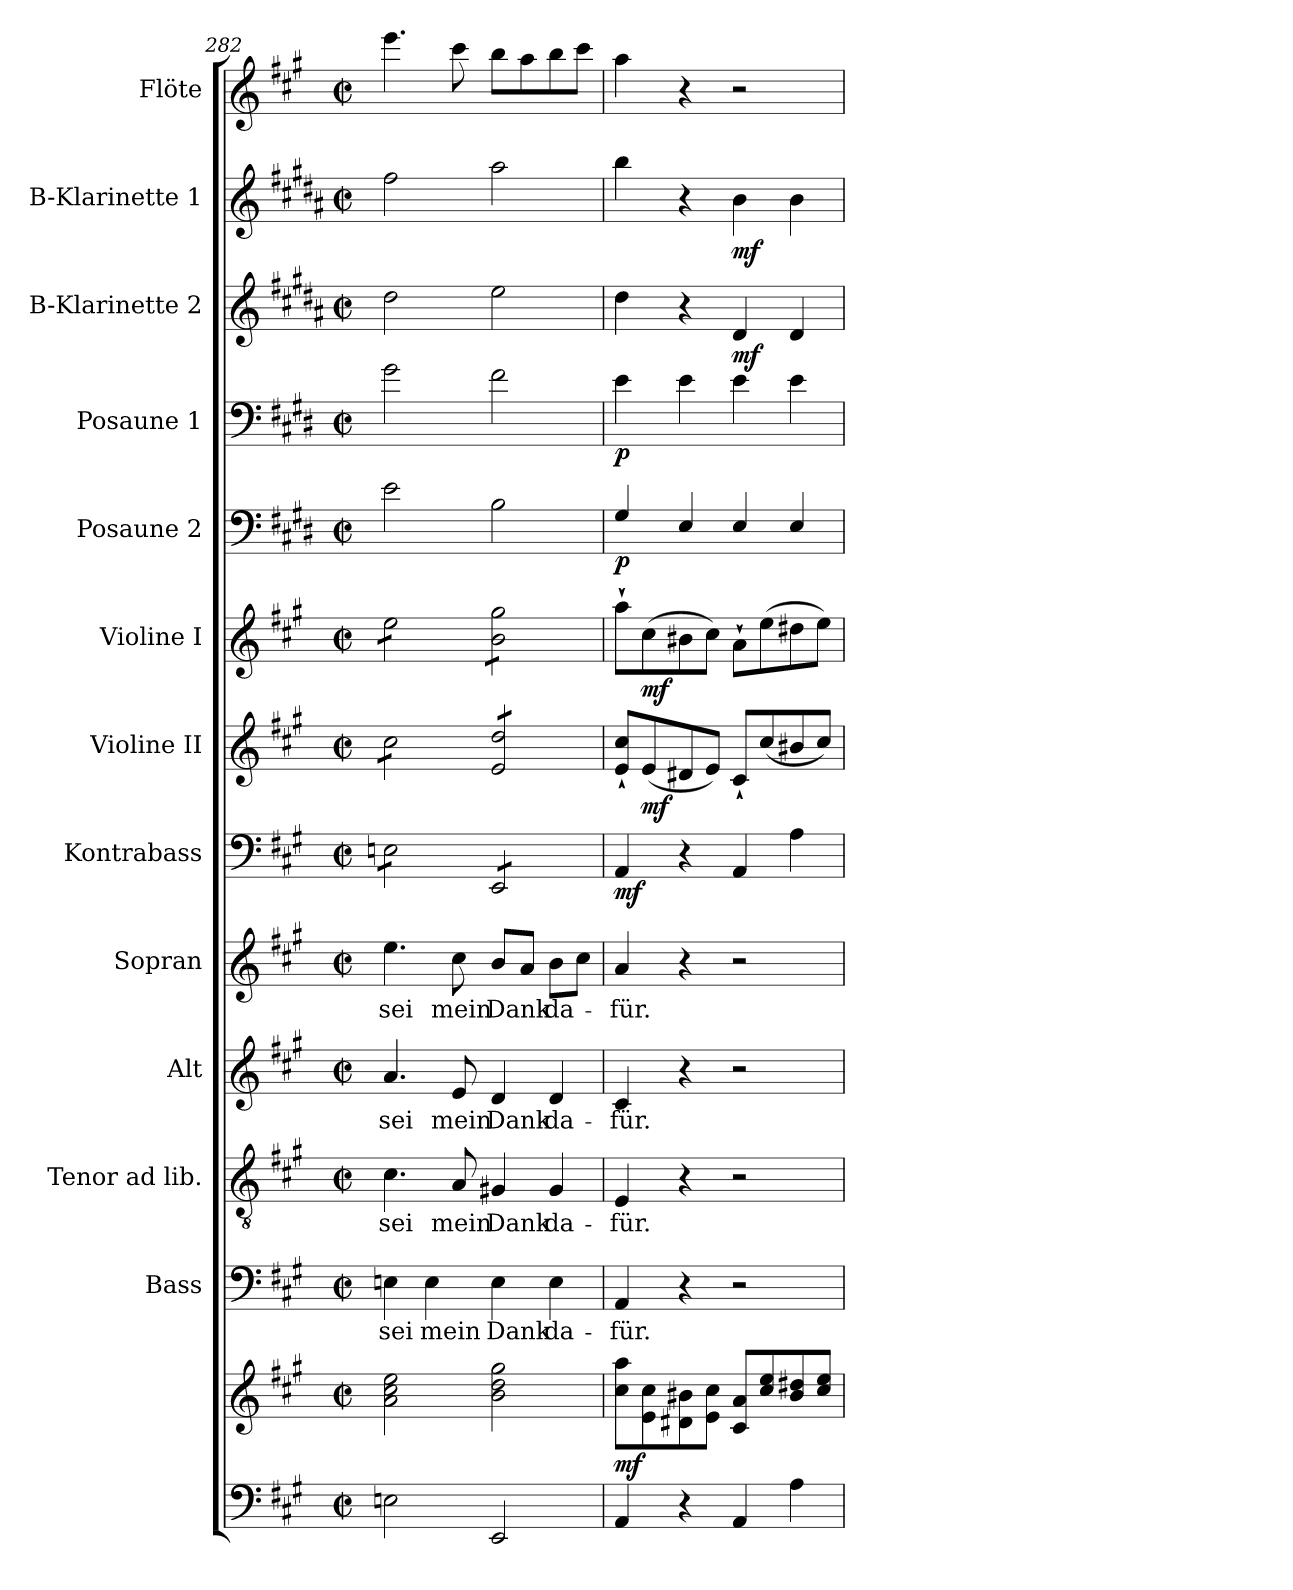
**kern	**kern	**dynam	**kern	**text	**kern	**text	**kern	**text	**kern	**text	**kern	**dynam	**kern	**dynam	**kern	**dynam	**kern	**dynam	**kern	**dynam	**kern	**dynam	**kern	**dynam	**kern
*part13	*part13	*part13	*part12	*part12	*part11	*part11	*part10	*part10	*part9	*part9	*part8	*part8	*part7	*part7	*part6	*part6	*part5	*part5	*part4	*part4	*part3	*part3	*part2	*part2	*part1
*staff14	*staff13	*staff13/14	*staff12	*staff12	*staff11	*staff11	*staff10	*staff10	*staff9	*staff9	*staff8	*staff8	*staff7	*staff7	*staff6	*staff6	*staff5	*staff5	*staff4	*staff4	*staff3	*staff3	*staff2	*staff2	*staff1
*	*	*	*I"Bass	*	*I"Tenor ad lib.	*	*I"Alt	*	*I"Sopran	*	*I"Kontrabass	*	*I"Violine II	*	*I"Violine I	*	*I"Posaune 2	*	*I"Posaune 1	*	*I"B-Klarinette 2	*	*I"B-Klarinette 1	*	*I"Flöte
*	*	*	*I'B.	*	*I'T.	*	*I'A.	*	*I'S.	*	*I'Kb.	*	*I'Vl. II	*	*I'Vl. I	*	*I'Pos 2	*	*I'Pos. 1	*	*I'B Kl. 2	*	*I'B Kl. 1	*	*I'Fl.
*clefF4	*clefG2	*	*clefF4	*	*clefGv2	*	*clefG2	*	*clefG2	*	*clefF4	*	*clefG2	*	*clefG2	*	*clefF4	*	*clefF4	*	*clefG2	*	*clefG2	*	*clefG2
*	*	*	*	*	*	*	*	*	*	*	*ITrd7c12	*	*	*	*	*	*ITrd4c7	*	*ITrd4c7	*	*ITrd1c2	*	*ITrd1c2	*	*
*k[f#c#g#]	*k[f#c#g#]	*	*k[f#c#g#]	*	*k[f#c#g#]	*	*k[f#c#g#]	*	*k[f#c#g#]	*	*k[f#c#g#]	*	*k[f#c#g#]	*	*k[f#c#g#]	*	*k[f#c#g#]	*	*k[f#c#g#]	*	*k[f#c#g#]	*	*k[f#c#g#]	*	*k[f#c#g#]
*A:	*A:	*	*A:	*	*A:	*	*A:	*	*A:	*	*A:	*	*A:	*	*A:	*	*A:	*	*A:	*	*A:	*	*A:	*	*A:
*M2/2	*M2/2	*	*M2/2	*	*M2/2	*	*M2/2	*	*M2/2	*	*M2/2	*	*M2/2	*	*M2/2	*	*M2/2	*	*M2/2	*	*M2/2	*	*M2/2	*	*M2/2
*met(c|)	*met(c|)	*	*met(c|)	*	*met(c|)	*	*met(c|)	*	*met(c|)	*	*met(c|)	*	*met(c|)	*	*met(c|)	*	*met(c|)	*	*met(c|)	*	*met(c|)	*	*met(c|)	*	*met(c|)
=282	=282	=282	=282	=282	=282	=282	=282	=282	=282	=282	=282	=282	=282	=282	=282	=282	=282	=282	=282	=282	=282	=282	=282	=282	=282
!	!	!	!	!LO:LY:b	!	!LO:LY:b	!	!LO:LY:b	!	!LO:LY:b	!	!	!	!	!	!	!	!	!	!	!	!	!	!	!
*	*	*	*	*	*	*	*	*	*	*	*tremolo	*	*	*	*	*	*	*	*	*	*	*	*	*	*
*	*	*	*	*	*	*	*	*	*	*	*	*	*tremolo	*	*	*	*	*	*	*	*	*	*	*	*
*	*	*	*	*	*	*	*	*	*	*	*	*	*	*	*tremolo	*	*	*	*	*	*	*	*	*	*
2En\	2a\ 2cc#\ 2ee\	.	4En\	sei	4.c#\	sei	4.a/	sei	4.ee\	sei	8EEn\L	.	8cc#\L	.	8ee\L	.	2A\	.	2c#\	.	2cc#\	.	2ee\	.	4.eee\
.	.	.	.	.	.	.	.	.	.	.	8EEn\	.	8cc#\	.	8ee\	.	.	.	.	.	.	.	.	.	.
!	!	!	!	!LO:LY:b	!	!	!	!	!	!	!	!	!	!	!	!	!	!	!	!	!	!	!	!	!
.	.	.	4E\	mein	.	.	.	.	.	.	8EEn\	.	8cc#\	.	8ee\	.	.	.	.	.	.	.	.	.	.
!	!	!	!	!	!	!LO:LY:b	!	!LO:LY:b	!	!LO:LY:b	!	!	!	!	!	!	!	!	!	!	!	!	!	!	!
.	.	.	.	.	8A/	mein	8e/	mein	8cc#\	mein	8EEn\J	.	8cc#\J	.	8ee\J	.	.	.	.	.	.	.	.	.	8ccc#\
!	!	!	!	!LO:LY:b	!	!LO:LY:b	!	!LO:LY:b	!	!LO:LY:b	!	!	!	!	!	!	!	!	!	!	!	!	!	!	!
2EE/	2b\ 2dd\ 2gg#\	.	4E\	Dank	4G#X/	Dank	4d/	Dank	8b/L	Dank	8EEE/L	.	8e/ 8dd/L	.	8b\ 8gg#\L	.	2E\	.	2B\	.	2dd\	.	2gg#\	.	8bb\L
.	.	.	.	.	.	.	.	.	8a/J	.	8EEE/	.	8e/ 8dd/	.	8b\ 8gg#\	.	.	.	.	.	.	.	.	.	8aa\
!	!	!	!	!LO:LY:b	!	!LO:LY:b	!	!LO:LY:b	!	!LO:LY:b	!	!	!	!	!	!	!	!	!	!	!	!	!	!	!
.	.	.	4E\	da-	4G#/	da-	4d/	da-	8b\L	da-	8EEE/	.	8e/ 8dd/	.	8b\ 8gg#\	.	.	.	.	.	.	.	.	.	8bb\
.	.	.	.	.	.	.	.	.	8cc#\J	.	8EEE/J	.	8e/ 8dd/J	.	8b\ 8gg#\J	.	.	.	.	.	.	.	.	.	8ccc#\J
*	*	*	*	*	*	*	*	*	*	*	*	*	*	*	*Xtremolo	*	*	*	*	*	*	*	*	*	*
*	*	*	*	*	*	*	*	*	*	*	*	*	*Xtremolo	*	*	*	*	*	*	*	*	*	*	*	*
*	*	*	*	*	*	*	*	*	*	*	*Xtremolo	*	*	*	*	*	*	*	*	*	*	*	*	*	*
!!LO:PB:g=z
=283	=283	=283	=283	=283	=283	=283	=283	=283	=283	=283	=283	=283	=283	=283	=283	=283	=283	=283	=283	=283	=283	=283	=283	=283	=283
!	!	!LO:DY:b	!	!LO:LY:b	!	!LO:LY:b	!	!LO:LY:b	!	!LO:LY:b	!	!LO:DY:b	!	!	!	!	!	!LO:DY:b	!	!LO:DY:b	!	!	!	!	!
4AA/	8cc#\ 8aa\L	mf	4AA/	-für.	4E/	-für.	4c#/	-für.	4a/	-für.	4AAA/	mf	8e/`< 8cc#/`<L	.	8aa`>\L	.	4C#/	p	4A\	p	4cc#\	.	4aa\	.	4aa\
!	!	!	!	!	!	!	!	!	!	!	!	!	!	!LO:DY:b	!	!LO:DY:b	!	!	!	!	!	!	!	!	!
.	8e\ 8cc#\	.	.	.	.	.	.	.	.	.	.	.	(<8e/	mf	(>8cc#\	mf	.	.	.	.	.	.	.	.	.
4r	8d#X\ 8b#X\	.	4r	.	4r	.	4r	.	4r	.	4r	.	8d#X/	.	8b#X\	.	4AA/	.	4A\	.	4r	.	4r	.	4r
.	8e\ 8cc#\J	.	.	.	.	.	.	.	.	.	.	.	8e/J)	.	8cc#\J)	.	.	.	.	.	.	.	.	.	.
!	!	!	!	!	!	!	!	!	!	!	!	!	!	!	!	!	!	!	!	!	!	!LO:DY:b	!	!LO:DY:b	!
4AA/	8c#/ 8a/L	.	2r	.	2r	.	2r	.	2r	.	4AAA/	.	8c#`</L	.	8a`>\L	.	4AA/	.	4A\	.	4c#/	mf	4a\	mf	2r
.	8cc#/ 8ee/	.	.	.	.	.	.	.	.	.	.	.	(<8cc#/	.	(>8ee\	.	.	.	.	.	.	.	.	.	.
4A\	8b#/ 8dd#X/	.	.	.	.	.	.	.	.	.	4AA\	.	8b#X/	.	8dd#X\	.	4AA/	.	4A\	.	4c#/	.	4a\	.	.
.	8cc#/ 8ee/J	.	.	.	.	.	.	.	.	.	.	.	8cc#/J)	.	8ee\J)	.	.	.	.	.	.	.	.	.	.
=	=	=	=	=	=	=	=	=	=	=	=	=	=	=	=	=	=	=	=	=	=	=	=	=	=
*-	*-	*-	*-	*-	*-	*-	*-	*-	*-	*-	*-	*-	*-	*-	*-	*-	*-	*-	*-	*-	*-	*-	*-	*-	*-
